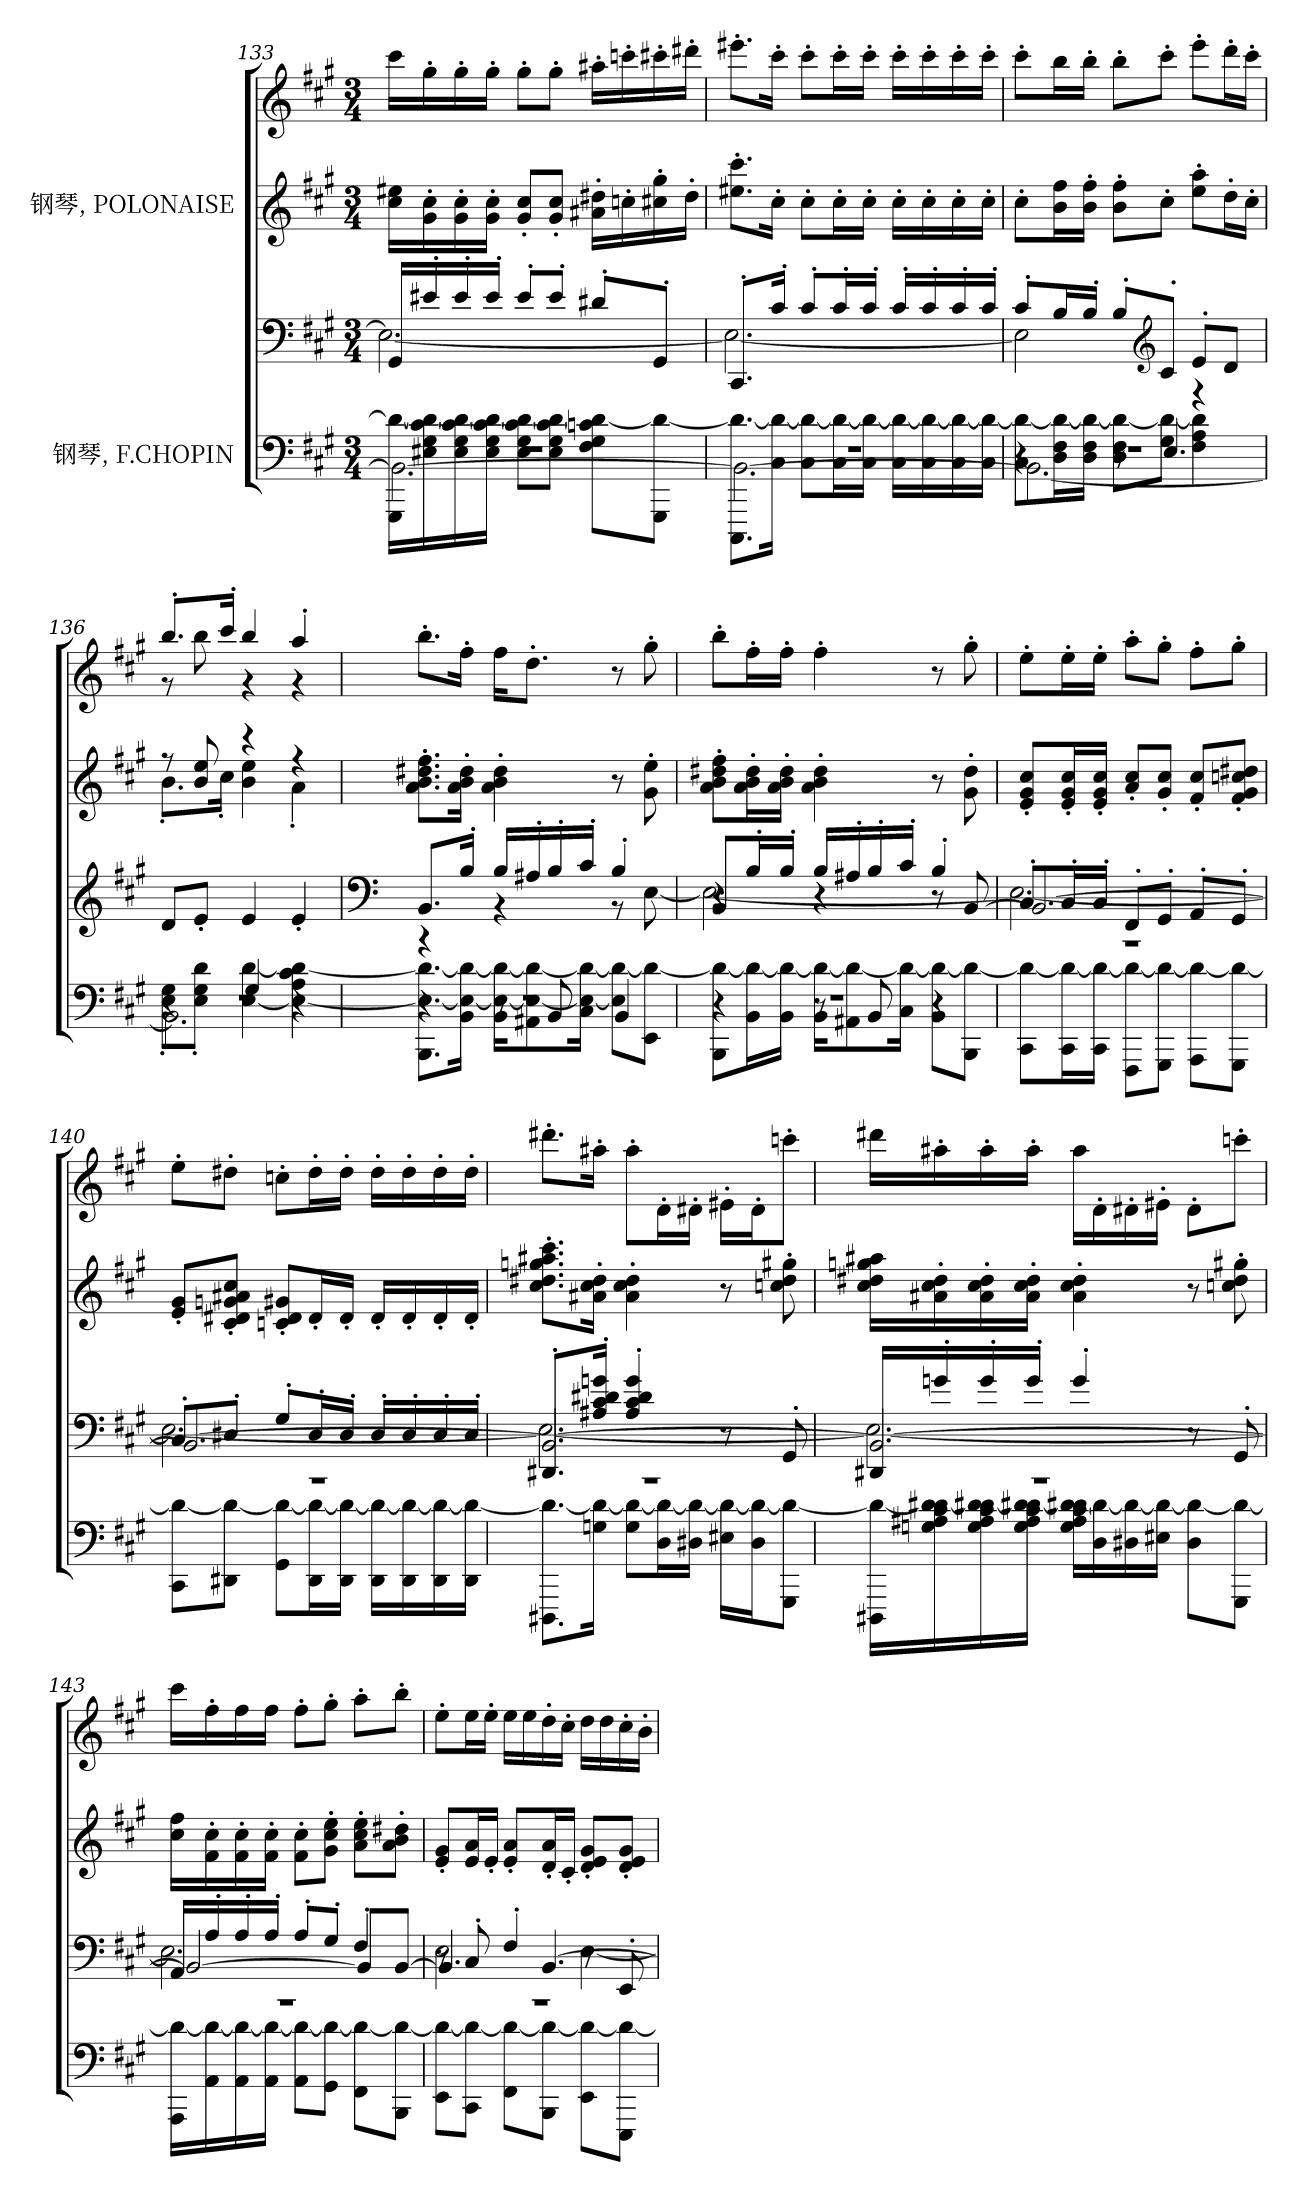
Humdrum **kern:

**kern	**kern	**kern	**kern
*part2	*part2	*part1	*part1
*staff4	*staff3	*staff2	*staff1
*I"钢琴, F.CHOPIN	*	*I"钢琴, POLONAISE	*
!!LO:PB:g=z
*clefF4	*clefF4	*clefG2	*clefG2
*k[f#c#g#]	*k[f#c#g#]	*k[f#c#g#]	*k[f#c#g#]
*M3/4	*M3/4	*M3/4	*M3/4
=133	=133	=133	=133
*^	*^	*	*
*	*^	*	*	*	*
2.r	16GGG#\ 16d\_LL	2.BB\_	16GG#/LL	2.E\_	16cc#\ 16ee#X\LL	16ccc#\LL
.	16E#X\ 16G#\ 16c#\ 16d\_	.	16e#X'/	.	16g#\' 16cc#\'	16gg#'\
.	16E#\ 16G#\ 16c#\ 16d\_	.	16e#'/	.	16g#\' 16cc#\'	16gg#'\
.	16E#\ 16G#\ 16c#\ 16d\_JJ	.	16e#'/JJ	.	16g#\' 16cc#\'JJ	16gg#'\JJ
.	8E#\ 8G#\ 8c#\ 8d\_L	.	8e#'/L	.	8g#/' 8cc#/'L	8gg#'\L
.	8E#\ 8G#\ 8c#\ 8d\_J	.	8e#'/J	.	8g#/' 8cc#/'J	8gg#'\J
.	8F#\ 8G#\ 8cn\ 8d\_L	.	8d#X'/L	.	16a#X\' 16dd#X\'LL	16aa#X'\LL
.	.	.	.	.	16ccn'\	16cccn'\
.	8GGG#\ 8d\_J	.	8GG#'/J	.	16cc#X\' 16gg#\'	16ccc#X'\
.	.	.	.	.	16dd#'\JJ	16ddd#X'\JJ
=134	=134	=134	=134	=134	=134	=134
2.r	8.CCC#\ 8.d\_L	2.BB\_	8.CC#'/L	2.E\_	8.ee#X\' 8.ccc#\'L	8.eee#X'\L
.	16C#\ 16d\_Jk	.	16c#'/Jk	.	16cc#'\Jk	16ccc#'\Jk
.	8C#\ 8d\_L	.	8c#'/L	.	8cc#'\L	8ccc#'\L
.	16C#\ 16d\_L	.	16c#'/L	.	16cc#'\L	16ccc#'\L
.	16C#\ 16d\_JJ	.	16c#'/JJ	.	16cc#'\JJ	16ccc#'\JJ
.	16C#\ 16d\_LL	.	16c#'/LL	.	16cc#'\LL	16ccc#'\LL
.	16C#\ 16d\_	.	16c#'/	.	16cc#'\	16ccc#'\
.	16C#\ 16d\_	.	16c#'/	.	16cc#'\	16ccc#'\
.	16C#\ 16d\_JJ	.	16c#'/JJ	.	16cc#'\JJ	16ccc#'\JJ
!!LO:LB:g=z
=135	=135	=135	=135	=135	=135	=135
*	*	*^	*	*	*	*
2.r	8C#\ 8d\_L	4r	2.BB\_	8c#'/L	2E\]	8cc#'\L	8ccc#'\L
.	16D\ 16F#\ 16d\_L	.	.	16B/L	.	16b\ 16ff#\L	16bb\L
.	16D\ 16F#\ 16d\_JJ	.	.	16B'/JJ	.	16b\' 16ff#\'JJ	16bb'\JJ
.	8D\ 8F#\ 8d\_L	8r	.	8B'/L	.	8b\' 8ff#\'L	8bb'\L
*	*	*	*	*clefG2	*	*	*
.	8G#\ 8d\_J	4.E/	.	8c#'/J	.	8cc#'\J	8ccc#'\J
.	4F#\ 4A\ 4d\]	.	.	8e'/L	4r	8ee\' 8aa\'L	8eee'\L
.	.	.	.	8d/J	.	16dd'\L	16ddd'\L
.	.	.	.	.	.	16cc#'\JJ	16ccc#'\JJ
*	*	*	*	*v	*v	*	*
=136	=136	=136	=136	=136	=136	=136
*	*	*	*	*	*^	*^
2.r	8E\' 8G#\'L	4r	2.BB\]	8d/L	8r	8.b'\L	8.bb'/L	8r
.	8E\' 8G#\' 8d\'J	.	.	8e'/J	8b/ 8ee/	.	.	8bb\
.	.	.	.	.	.	16cc#'\Jk	16ccc#'/Jk	.
.	[4E\ [4d\	4G#/	.	4e/	4r	4b\ 4ee\	4bb/	4r
.	4E\_ 4A\ 4c#\ 4d\_	4r	.	4e'/	4r	4a'\	4aa'/	4r
*	*	*	*	*	*v	*v	*	*
*v	*v	*v	*v	*	*	*v	*v
=137	=137	=137	=137
*	*clefF4	*	*
*^	*^	*	*
*	*^	*	*	*	*
2.r	8.BBB\ 8.E\_ 8.d\_L	4r	8.BB/L	4r	8.a\' 8.b\' 8.dd#X\' 8.ff#\'L	8.bb'\L
.	16BB\ 16E\_ 16d\_Jk	.	16B'/Jk	.	16a\' 16b\' 16dd#\'Jk	16ff#'\Jk
.	16BB\ 16E\_ 16d\_KL	8r	16B/LL	4r	4a\' 4b\' 4dd#\'	16ff#\KL
.	8AA#X\ 8E\_ 8d\_	.	16A#X'/	.	.	8.dd'\J
.	.	8BB/	16B'/	.	.	.
.	16C#\ 16E\_ 16d\_Jk	.	16c#'/JJ	.	.	.
.	8E\] 8d\_L	4BB/	4B'/	8r	8r	8r
.	8EE\ 8d\_J	.	.	[8E\	8g#\' 8ee\'	8gg#'\
!!LO:LB:g=z
=138	=138	=138	=138	=138	=138	=138
*	*	*	*	*^	*	*
2.r	8BBB\ 8d\_L	4r	8BB/L	2.E\_	4r	8a\' 8b\' 8dd#X\' 8ff#\'L	8bb'\L
.	16BB\ 16d\_L	.	16B'/L	.	.	16a\' 16b\' 16dd#\'L	16ff#'\L
.	16BB\ 16d\_JJ	.	16B'/JJ	.	.	16a\' 16b\' 16dd#\'JJ	16ff#'\JJ
.	16BB\ 16d\_KL	8r	16B/LL	.	4r	4a\' 4b\' 4dd#\'	4ff#'\
.	8AA#X\ 8d\_	.	16A#X'/	.	.	.	.
.	.	8BB/	16B'/	.	.	.	.
.	16C#\ 16d\_Jk	.	16c#'/JJ	.	.	.	.
.	8BB\ 8d\_L	4r	4B'/	.	8r	8r	8r
.	8BBB\ 8d\_J	.	.	.	[8BB/	8g#\' 8dd#\'	8gg#'\
*	*v	*v	*	*	*	*	*
=139	=139	=139	=139	=139	=139	=139
2.r	8CC#\ 8d\_L	8C#'/L	2.E\_	2.BB/_	8e/' 8g#/' 8cc#/'L	8ee'\L
.	16CC#\ 16d\_L	16C#'/L	.	.	16e/' 16g#/' 16cc#/'L	16ee'\L
.	16CC#\ 16d\_JJ	16C#'/JJ	.	.	16e/' 16g#/' 16cc#/'JJ	16ee'\JJ
.	8FFF#\ 8d\_L	8FF#'/L	.	.	8a/' 8cc#/'L	8aa'\L
.	8GGG#\ 8d\_J	8GG#'/J	.	.	8g#/' 8cc#/'J	8gg#'\J
.	8AAA\ 8d\_L	8AA'/L	.	.	8f#/' 8cc#/'L	8ff#'\L
.	8GGG#\ 8d\_J	8GG#'/J	.	.	8f#/' 8g#/' 8ccn/' 8dd#X/'J	8gg#'\J
!!LO:PB:g=z
=140	=140	=140	=140	=140	=140	=140
2.r	8CC#\ 8d\_L	8C#'/L	2.E\_	2.BB/_	8e/' 8g#/'L	8ee'\L
.	8DD#X\ 8d\_J	8D#X'/J	.	.	8c#/' 8d#X/' 8gn/' 8a#X/' 8cc#/'J	8dd#X'\J
.	8GG#\ 8d\_L	8G#'/L	.	.	8cn/' 8d#/' 8g#X/'L	8ccn'\L
.	16DD#\ 16d\_L	16D#'/L	.	.	16d#'/L	16dd#'\L
.	16DD#\ 16d\_JJ	16D#'/JJ	.	.	16d#'/JJ	16dd#'\JJ
.	16DD#\ 16d\_LL	16D#'/LL	.	.	16d#'/LL	16dd#'\LL
.	16DD#\ 16d\_	16D#'/	.	.	16d#'/	16dd#'\
.	16DD#\ 16d\_	16D#'/	.	.	16d#'/	16dd#'\
.	16DD#\ 16d\_JJ	16D#'/JJ	.	.	16d#'/JJ	16dd#'\JJ
=141	=141	=141	=141	=141	=141	=141
2.r	8.DDD#X\ 8.d\_L	8.DD#X'/L	2.E\_	2.BB/_	8.cc#\' 8.dd#X\' 8.ggn\' 8.aa#X\' 8.ccc#\'L	8.ddd#X'\L
.	16Gn\ 16d\_Jk	16A#X/' 16c#/' 16d#X/' 16gn/'Jk	.	.	16a#X\' 16cc#\' 16dd#\'Jk	16aa#X'\Jk
.	8G\ 8d\_L	4A#/' 4c#/' 4d#/' 4g/'	.	.	4a#\' 4cc#\' 4dd#\'	8aa#'\L
.	16D\ 16d\_L	.	.	.	.	16d'\L
.	16D#X\ 16d\_JJ	.	.	.	.	16d#X'\JJ
.	16E#X\ 16d\_LL	8r	.	.	8r	16e#X'\LL
.	16D#\ 16d\_J	.	.	.	.	16d#'\J
.	8GGG#\ 8d\_J	8GG#'/	.	.	8ccn\' 8dd#\' 8gg#X\'	8cccn'\J
!!LO:LB:g=z
=142	=142	=142	=142	=142	=142	=142
2.r	16DDD#X\ 16d\_LL	16DD#X/LL	2.E\_	2.BB/_	16cc#\ 16dd#X\ 16ggn\ 16aa#X\LL	16ddd#X\LL
.	16Gn\ 16A#X\ 16c#\ 16d\_ 16d#X\	16gn'/	.	.	16a#X\' 16cc#\' 16dd#\'	16aa#X'\
.	16G\ 16A#\ 16c#\ 16d\_ 16d#X\	16g'/	.	.	16a#\' 16cc#\' 16dd#\'	16aa#'\
.	16G\ 16A#\ 16c#\ 16d\_ 16d#X\JJ	16g'/JJ	.	.	16a#\' 16cc#\' 16dd#\'JJ	16aa#'\JJ
.	16G\ 16A#\ 16c#\ 16d\_ 16d#X\LL	4g'/	.	.	4a#\' 4cc#\' 4dd#\'	16aa#\LL
.	16D\ 16d\_	.	.	.	.	16d'\
.	16D#X\ 16d\_	.	.	.	.	16d#X'\
.	16E#X\ 16d\_JJ	.	.	.	.	16e#X'\JJ
.	8D#\ 8d\_L	8r	.	.	8r	8d#'\L
.	8GGG#\ 8d\_J	8GG#'/	.	.	8ccn\' 8dd#\' 8gg#X\'	8cccn'\J
=143	=143	=143	=143	=143	=143	=143
2.r	16AAA\ 16d\_LL	16AA/LL	2.E\]	2BB/_	16cc#\ 16ff#\LL	16ccc#\LL
.	16AA\ 16d\_	16A'/	.	.	16f#\' 16cc#\'	16ff#'\
.	16AA\ 16d\_	16A'/	.	.	16f#\' 16cc#\'	16ff#\
.	16AA\ 16d\_JJ	16A'/JJ	.	.	16f#\' 16cc#\'JJ	16ff#\JJ
.	8AA\ 8d\_L	8A'/L	.	.	8f#\' 8cc#\'L	8ff#'\L
.	8GG#\ 8d\_J	8G#'/J	.	.	8g#\' 8cc#\' 8ee\'J	8gg#'\J
.	8FF#\ 8d\_L	4F#'/	.	8BB/L]	8a\' 8cc#\' 8ee\'L	8aa'\L
.	8BBB\ 8d\_J	.	.	[8BB/J	8a\' 8b\' 8dd#X\'J	8bb'\J
!!LO:LB:g=z
=144	=144	=144	=144	=144	=144	=144
2.r	8EE\ 8d\_L	8r	2E\	4.BB/]	8e/' 8g#/'L	8ee'\L
.	8CC#\ 8d\_J	8C#'/	.	.	16e/ 16a/L	16ee\L
.	.	.	.	.	16e'/JJ	16ee'\JJ
.	8FF#\ 8d\_L	4F#'/	.	.	8e/' 8a/'L	16ee\LL
.	.	.	.	.	.	16ee\
.	8BBB\ 8d\_J	.	.	[4.BB/	16d/' 16a/'L	16dd'\
.	.	.	.	.	16c#'/JJ	16cc#'\JJ
.	8EE\ 8d\_L	8r	[4E\	.	8d/' 8e/' 8g#/'L	16dd\LL
.	.	.	.	.	.	16dd\
.	8EEE\ 8d\_J	8EE'/	.	.	8d/' 8e/' 8g#/'J	16cc#'\
.	.	.	.	.	.	16b'\JJ
*v	*v	*	*	*	*	*
*	*v	*v	*v	*	*
=	=	=	=
*-	*-	*-	*-
